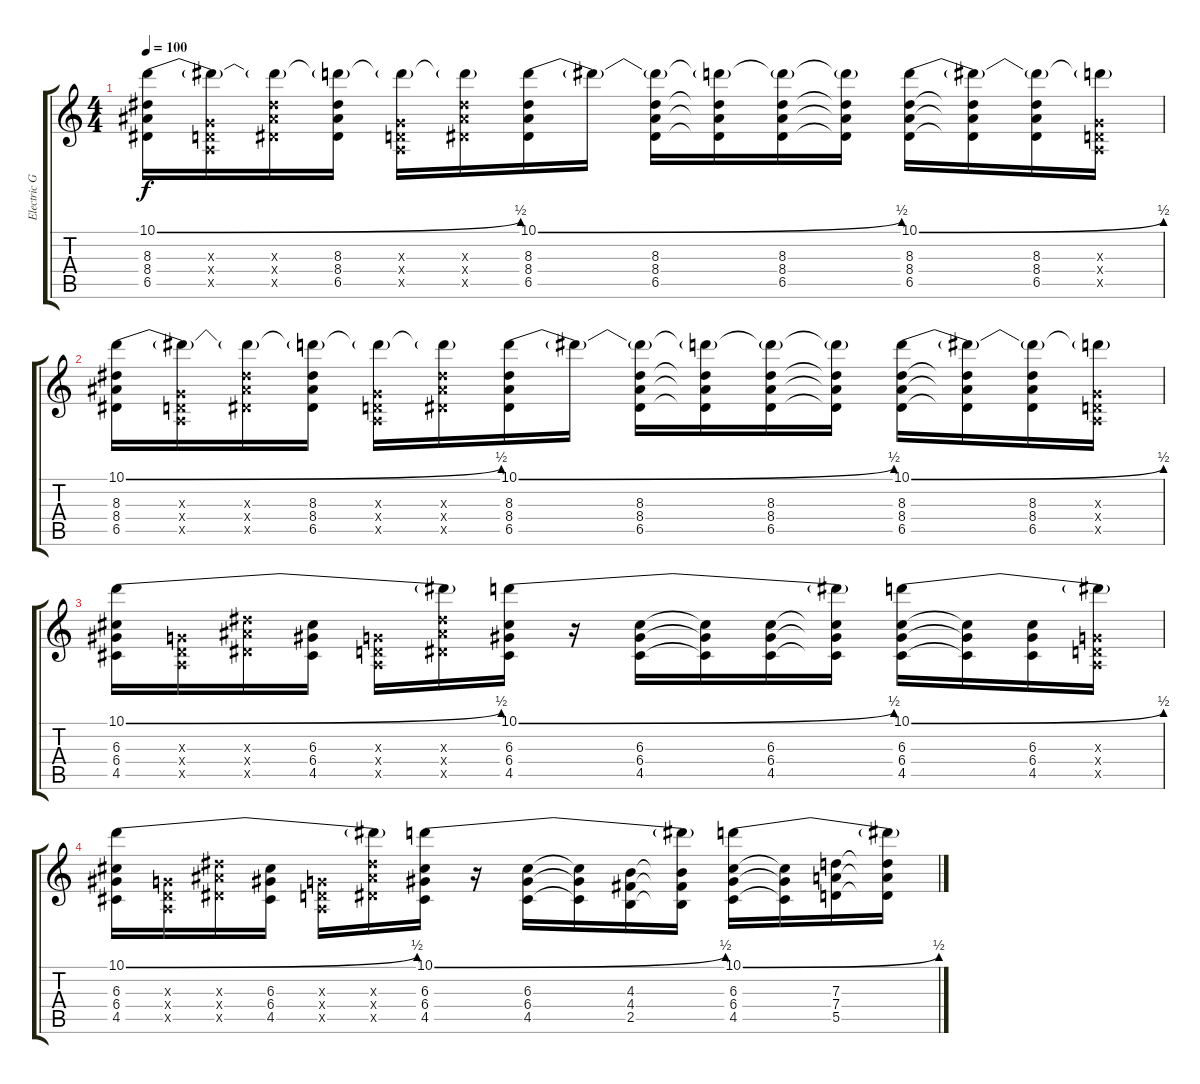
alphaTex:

\track ("Electric Guitar" "Electric G") {instrument distortionguitar}
\staff {score tabs}
\tuning (E4 B3 G3 D3 A2 E2) {hide}
\ts (4 4)
\tempo 100
\clef g2
\ks c
(10.1{be (bend 0 0 60 2)} 8.3 8.4 6.5).16{dy f} (10.1{t} 0.3{x} 0.4{x} 0.5{x}).16 (10.1{t} 8.3{x} 8.4{x} 6.5{x}).16 (10.1{t} 8.3 8.4 6.5).16 (10.1{t} 0.3{x} 0.4{x} 0.5{x}).16 (10.1{t} 8.3{x} 8.4{x} 6.5{x}).16 (10.1{be (bend 0 0 60 2)} 8.3 8.4 6.5).16 10.1{t}.16 (10.1{t} 8.3 8.4 6.5).16 (10.1{t} 8.3{t} 8.4{t} 6.5{t}).16 (10.1{t} 8.3 8.4 6.5).16 (10.1{t} 8.3{t} 8.4{t} 6.5{t}).16 (10.1{be (bend 0 0 60 2)} 8.3 8.4 6.5).16 (10.1{t} 8.3{t} 8.4{t} 6.5{t}).16 (10.1{t} 8.3 8.4 6.5).16 (10.1{t} 0.3{x} 0.4{x} 0.5{x}).16 |
(10.1{be (bend 0 0 60 2)} 8.3 8.4 6.5).16 (10.1{t} 0.3{x} 0.4{x} 0.5{x}).16 (10.1{t} 8.3{x} 8.4{x} 6.5{x}).16 (10.1{t} 8.3 8.4 6.5).16 (10.1{t} 0.3{x} 0.4{x} 0.5{x}).16 (10.1{t} 8.3{x} 8.4{x} 6.5{x}).16 (10.1{be (bend 0 0 60 2)} 8.3 8.4 6.5).16 10.1{t}.16 (10.1{t} 8.3 8.4 6.5).16 (10.1{t} 8.3{t} 8.4{t} 6.5{t}).16 (10.1{t} 8.3 8.4 6.5).16 (10.1{t} 8.3{t} 8.4{t} 6.5{t}).16 (10.1{be (bend 0 0 60 2)} 8.3 8.4 6.5).16 (10.1{t} 8.3{t} 8.4{t} 6.5{t}).16 (10.1{t} 8.3 8.4 6.5).16 (10.1{t} 0.3{x} 0.4{x} 0.5{x}).16 |
(10.1{be (bend 0 0 60 2)} 6.3 6.4 4.5).16 (0.3{x} 0.4{x} 0.5{x}).16 (8.3{x} 8.4{x} 6.5{x}).16 (6.3 6.4 4.5).16 (0.3{x} 0.4{x} 0.5{x}).16 (10.1{t} 8.3{x} 8.4{x} 6.5{x}).16 (10.1{be (bend 0 0 60 2)} 6.3 6.4 4.5).16 r.16 (6.3 6.4 4.5).16 (6.3{t} 6.4{t} 4.5{t}).16 (6.3 6.4 4.5).16 (10.1{t} 6.3{t} 6.4{t} 4.5{t}).16 (10.1{be (bend 0 0 60 2)} 6.3 6.4 4.5).16 (6.3{t} 6.4{t} 4.5{t}).16 (6.3 6.4 4.5).16 (10.1{t} 0.3{x} 0.4{x} 0.5{x}).16 |
(10.1{be (bend 0 0 60 2)} 6.3 6.4 4.5).16 (0.3{x} 0.4{x} 0.5{x}).16 (8.3{x} 8.4{x} 6.5{x}).16 (6.3 6.4 4.5).16 (0.3{x} 0.4{x} 0.5{x}).16 (10.1{t} 8.3{x} 8.4{x} 6.5{x}).16 (10.1{be (bend 0 0 60 2)} 6.3 6.4 4.5).16 r.16 (6.3 6.4 4.5).16 (6.3{t} 6.4{t} 4.5{t}).16 (4.3 4.4 2.5).16 (10.1{t} 4.3{t} 4.4{t} 2.5{t}).16 (10.1{be (bend 0 0 60 2)} 6.3 6.4 4.5).16 (6.3{t} 6.4{t} 4.5{t}).16 (7.3 7.4 5.5).16 (10.1{t} 7.3{t} 7.4{t} 5.5{t}).16
